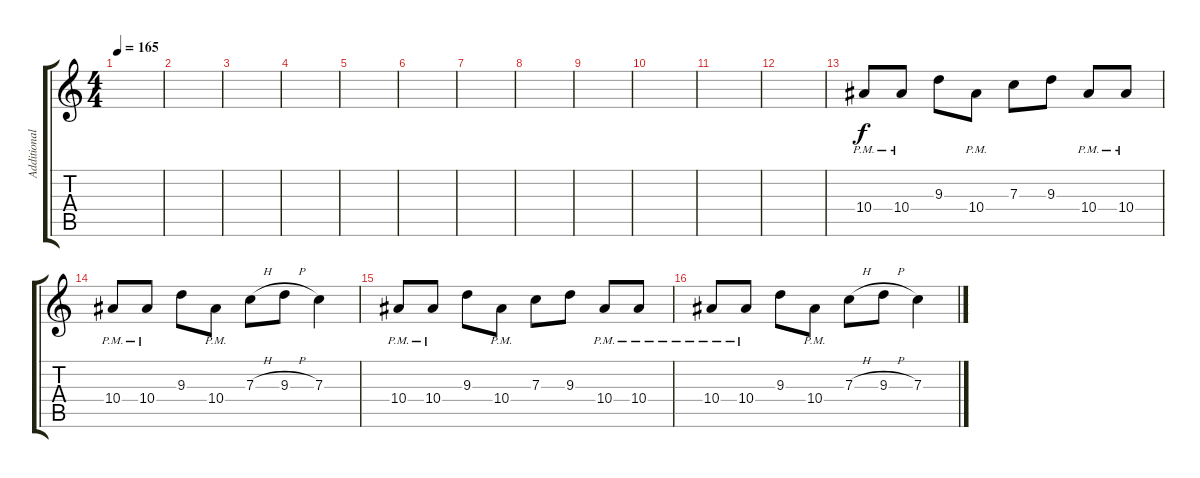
\track ("Additional Guitar" "Additional") {instrument overdrivenguitar}
\staff {score tabs}
\tuning (D4 A3 F3 C3 G2 C2) {hide}
\ts (4 4)
\tempo 165
\clef g2
\ks c
|
|
|
|
|
|
|
|
|
|
|
|
10.4{pm}.8 10.4{pm}.8 9.3.8 10.4{pm}.8 7.3.8 9.3.8 10.4{pm}.8 10.4{pm}.8 |
10.4{pm}.8 10.4{pm}.8 9.3.8 10.4{pm}.8 7.3{h}.8 9.3{h}.8 7.3.4 |
10.4{pm}.8 10.4{pm}.8 9.3.8 10.4{pm}.8 7.3.8 9.3.8 10.4{pm}.8 10.4{pm}.8 |
10.4{pm}.8 10.4{pm}.8 9.3.8 10.4{pm}.8 7.3{h}.8 9.3{h}.8 7.3.4
